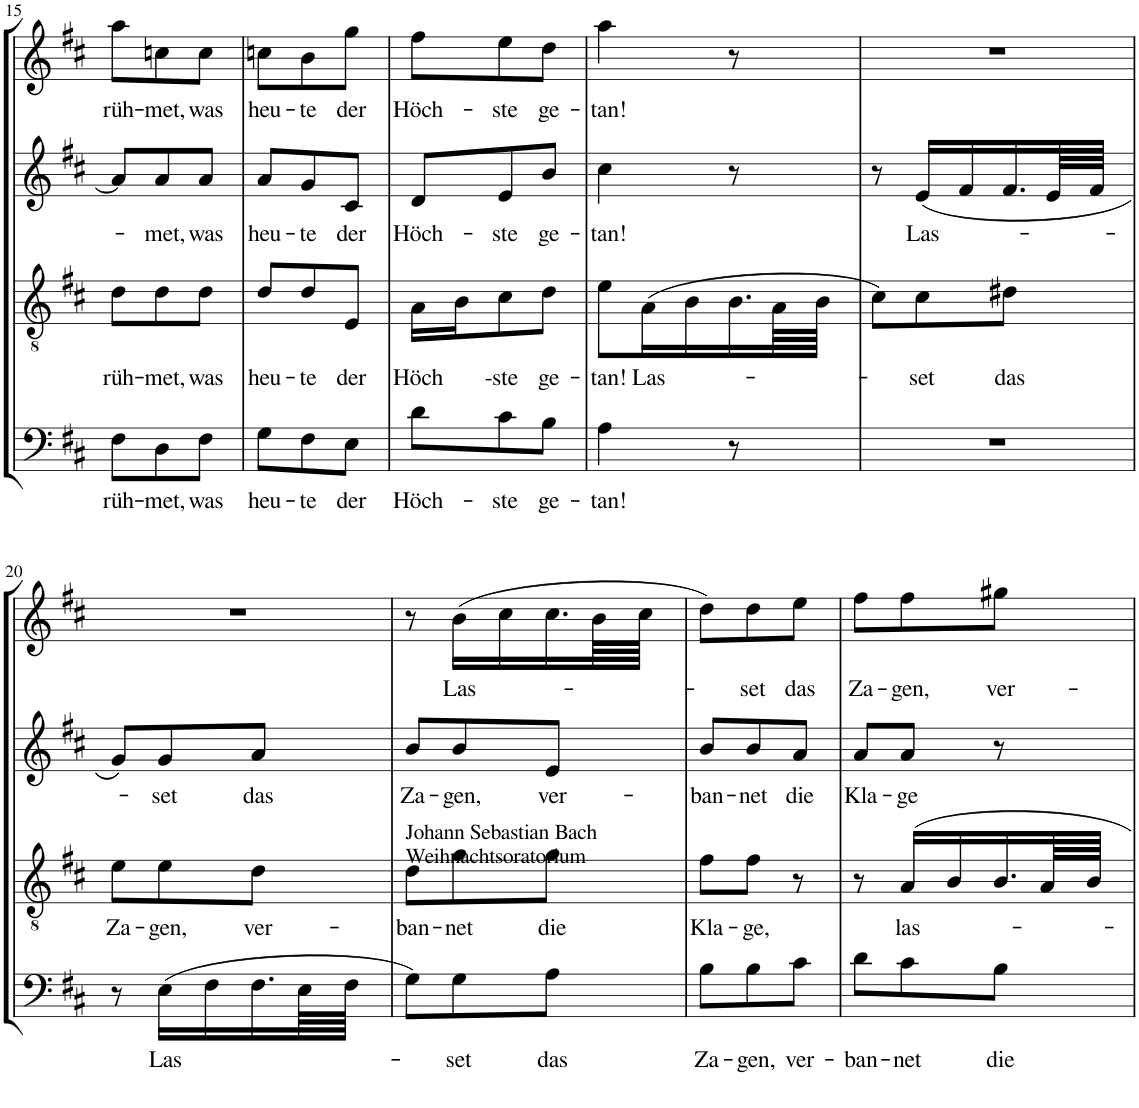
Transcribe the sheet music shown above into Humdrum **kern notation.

**kern	**text	**kern	**text	**kern	**text	**kern	**text
*part4	*part4	*part3	*part3	*part2	*part2	*part1	*part1
*staff4	*staff4	*staff3	*staff3	*staff2	*staff2	*staff1	*staff1
*I"Bass	*	*I"Tenor	*	*I"Alt	*	*I"Sopran	*
!!LO:PB:g=z
*clefF4	*	*clefGv2	*	*clefG2	*	*clefG2	*
*k[f#c#]	*	*k[f#c#]	*	*k[f#c#]	*	*k[f#c#]	*
*M3/8	*	*M3/8	*	*M3/8	*	*M3/8	*
=15	=15	=15	=15	=15	=15	=15	=15
!	!LO:LY:b	!	!LO:LY:b	!	!	!	!LO:LY:b
8F#\L	rüh-	8d\L	rüh-	8a/L]	.	8aa\L	rüh-
!	!LO:LY:b	!	!LO:LY:b	!	!LO:LY:b	!	!LO:LY:b
8D\	met,	8d\	met,	8a/	met,	8ccn\	met,
!	!LO:LY:b	!	!LO:LY:b	!	!LO:LY:b	!	!LO:LY:b
8F#\J	was	8d\J	was	8a/J	was	8cc\J	was
=16	=16	=16	=16	=16	=16	=16	=16
!	!LO:LY:b	!	!LO:LY:b	!	!LO:LY:b	!	!LO:LY:b
8G\L	heu-	8d/L	heu-	8a/L	heu-	8ccn\L	heu-
!	!LO:LY:b	!	!LO:LY:b	!	!LO:LY:b	!	!LO:LY:b
8F#\	te	8d/	te	8g/	te	8b\	te
!	!LO:LY:b	!	!LO:LY:b	!	!LO:LY:b	!	!LO:LY:b
8E\J	der	8E/J	der	8c#/J	der	8gg\J	der
=17	=17	=17	=17	=17	=17	=17	=17
!	!LO:LY:b	!	!LO:LY:b	!	!LO:LY:b	!	!LO:LY:b
8d\L	Höch-	16A\LL	Höch	8d/L	Höch-	8ff#\L	Höch-
.	.	16B\J	.	.	.	.	.
!	!LO:LY:b	!	!LO:LY:b	!	!LO:LY:b	!	!LO:LY:b
8c#\	ste	8c#\	-ste	8e/	ste	8ee\	ste
!	!LO:LY:b	!	!LO:LY:b	!	!LO:LY:b	!	!LO:LY:b
8B\J	ge-	8d\J	ge-	8b/J	ge-	8dd\J	ge-
=18	=18	=18	=18	=18	=18	=18	=18
!	!LO:LY:b	!	!LO:LY:b	!	!LO:LY:b	!	!LO:LY:b
4A\	tan!	8e\L	tan!	4cc#\	tan!	4aa\	tan!
!	!	!	!LO:LY:b	!	!	!	!
.	.	(16A\L	Las	.	.	.	.
.	.	16B\	.	.	.	.	.
8r	.	16.B\	.	8r	.	8r	.
.	.	64A\LL	.	.	.	.	.
.	.	64B\JJJJ	.	.	.	.	.
=19	=19	=19	=19	=19	=19	=19	=19
4.r	.	8c#\L)	.	8r	.	4.r	.
!	!	!	!LO:LY:b	!	!LO:LY:b	!	!
.	.	8c#\	set	(16e/LL	Las	.	.
.	.	.	.	16f#/	.	.	.
!	!	!	!LO:LY:b	!	!	!	!
.	.	8d#X\J	das	16.f#/	.	.	.
.	.	.	.	64e/LL	.	.	.
.	.	.	.	64f#/JJJJ	.	.	.
!!LO:LB:g=z
=20	=20	=20	=20	=20	=20	=20	=20
!	!	!	!LO:LY:b	!	!	!	!
8r	.	8e\L	Za-	8g/L)	.	4.r	.
!	!LO:LY:b	!	!LO:LY:b	!	!LO:LY:b	!	!
(16E\LL	Las	8e\	gen,	8g/	set	.	.
16F#\	.	.	.	.	.	.	.
!	!	!	!LO:LY:b	!	!LO:LY:b	!	!
16.F#\	.	8d\J	ver-	8a/J	das	.	.
64E\LL	.	.	.	.	.	.	.
64F#\JJJJ	.	.	.	.	.	.	.
=21	=21	=21	=21	=21	=21	=21	=21
!	!	!LO:TX:a:t=Johann Sebastian Bach	!	!	!	!	!
!	!	!LO:TX:a:t=Weihnachtsoratorium	!	!	!	!	!
!	!	!	!LO:LY:b	!	!LO:LY:b	!	!
8G\L)	.	8d\L	ban-	8b/L	Za-	8r	.
!	!LO:LY:b	!	!LO:LY:b	!	!LO:LY:b	!	!LO:LY:b
8G\	set	8g\	net	8b/	gen,	(16b\LL	Las
.	.	.	.	.	.	16cc#\	.
!	!LO:LY:b	!	!LO:LY:b	!	!LO:LY:b	!	!
8A\J	das	8g\J	die	8e/J	ver-	16.cc#\	.
.	.	.	.	.	.	64b\LL	.
.	.	.	.	.	.	64cc#\JJJJ	.
=22	=22	=22	=22	=22	=22	=22	=22
!	!LO:LY:b	!	!LO:LY:b	!	!LO:LY:b	!	!
8B\L	Za-	8f#\L	Kla-	8b/L	ban-	8dd\L)	.
!	!LO:LY:b	!	!LO:LY:b	!	!LO:LY:b	!	!LO:LY:b
8B\	gen,	8f#\J	ge,	8b/	net	8dd\	set
!	!LO:LY:b	!	!	!	!LO:LY:b	!	!LO:LY:b
8c#\J	ver-	8r	.	8a/J	die	8ee\J	das
=23	=23	=23	=23	=23	=23	=23	=23
!	!LO:LY:b	!	!	!	!LO:LY:b	!	!LO:LY:b
8d\L	ban-	8r	.	8a/L	Kla-	8ff#\L	Za-
!	!LO:LY:b	!	!LO:LY:b	!	!LO:LY:b	!	!LO:LY:b
8c#\	net	16A/LL	las	8a/J	ge	8ff#\	gen,
.	.	16B/	.	.	.	.	.
!	!LO:LY:b	!	!	!	!	!	!LO:LY:b
8B\J	die	16.B/	.	8r	.	8gg#X\J	ver-
.	.	64A/LL	.	.	.	.	.
.	.	64B/JJJJ	.	.	.	.	.
=	=	=	=	=	=	=	=
*-	*-	*-	*-	*-	*-	*-	*-
